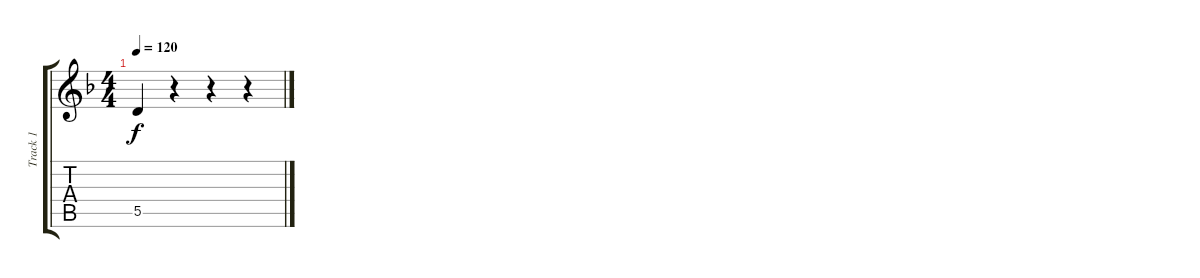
\track ("Track 1" "Track 1") {instrument acousticguitarnylon}
\staff {score tabs}
\tuning (E4 B3 G3 D3 A2 E2) {hide}
\ts (4 4)
\tempo 120
\clef g2
\ks f
5.5{t}.4{dy f} r.4 r.4 r.4
